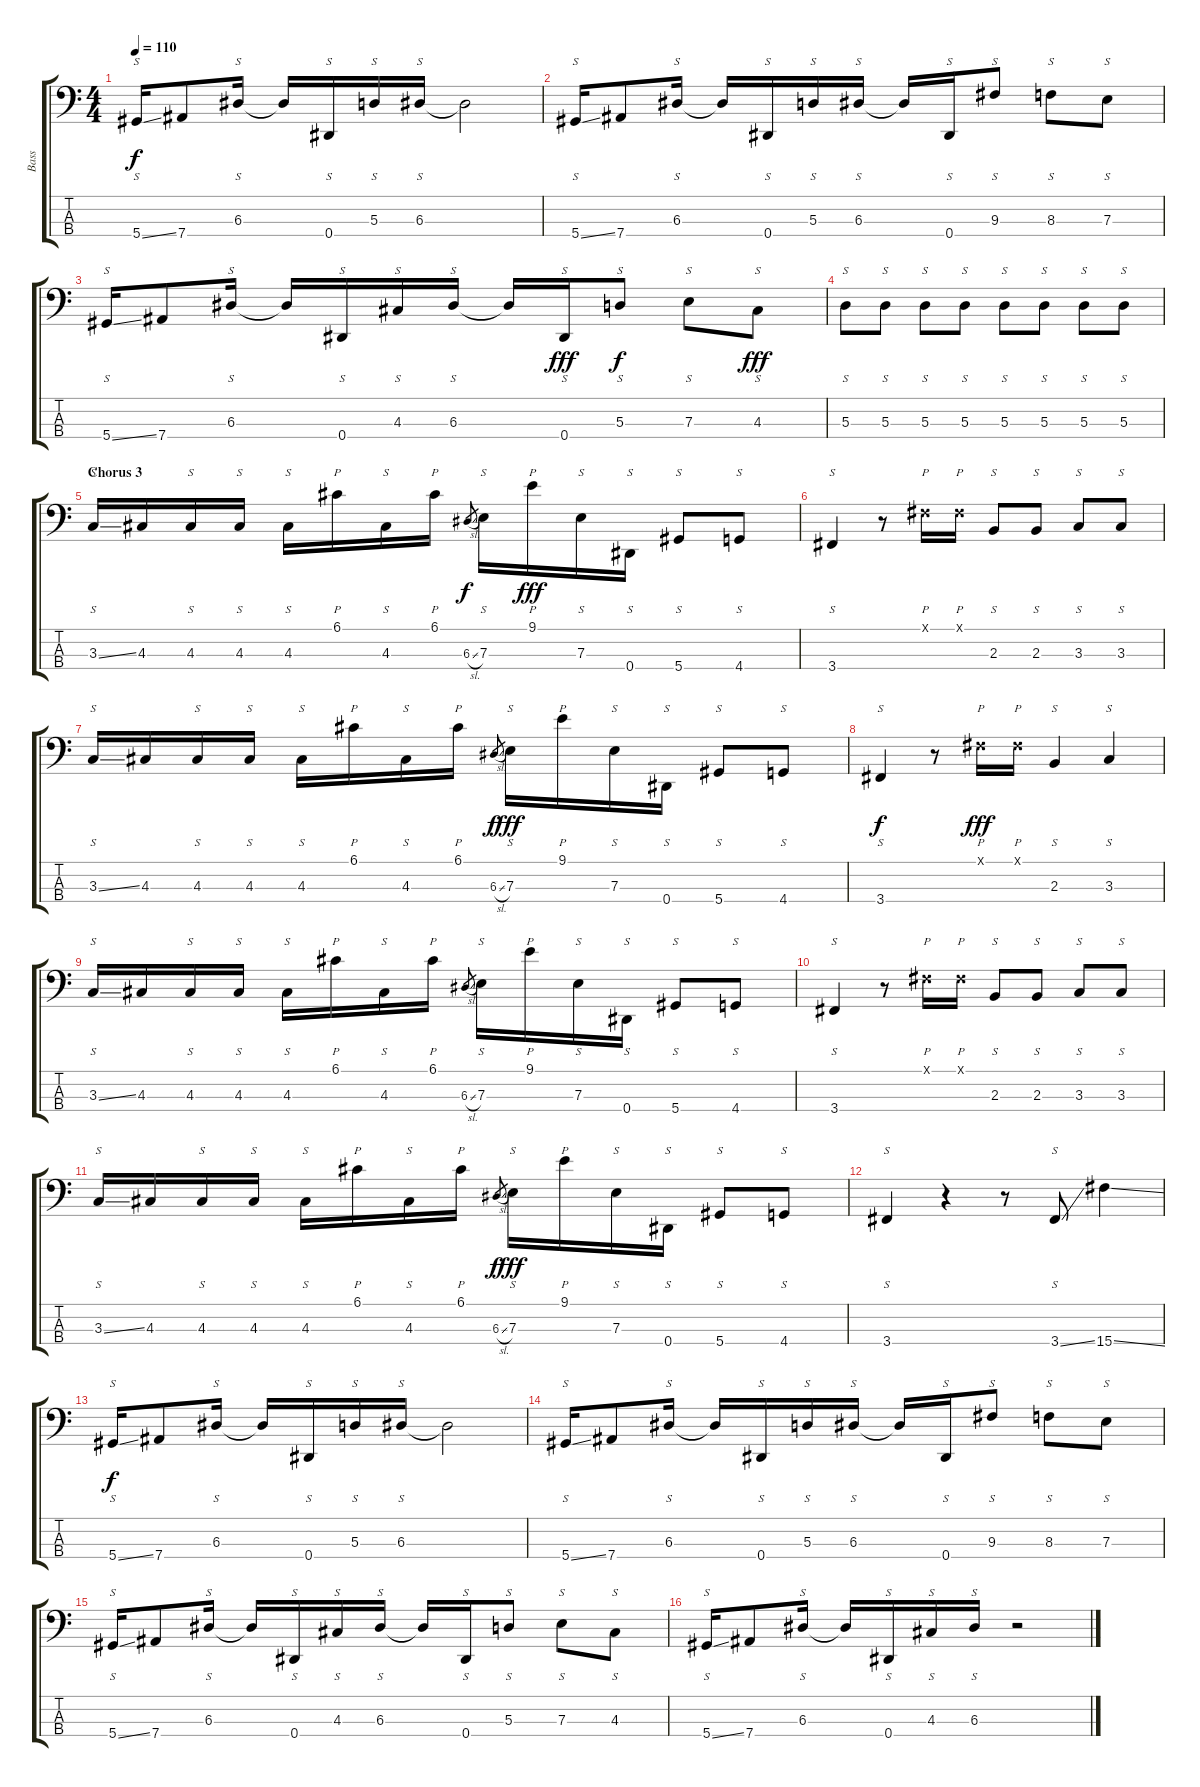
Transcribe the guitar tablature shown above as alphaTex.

\track ("Bass" "Bass") {instrument slapbass1}
\staff {score tabs}
\tuning (G2 D2 A1 Eb1) {hide}
\ts (4 4)
\tempo 110
\clef f4
\ks c
5.4{ss}.16{s dy f} 7.4.8 6.3.16{s} 6.3{t}.16 0.4.16{s} 5.3.16{s} 6.3.16{s} 6.3{t}.2 |
5.4{ss}.16{s} 7.4.8 6.3.16{s} 6.3{t}.16 0.4.16{s} 5.3.16{s} 6.3.16{s} 6.3{t}.16 0.4.16{s} 9.3.8{s} 8.3.8{s} 7.3.8{s} |
5.4{ss}.16{s} 7.4.8 6.3.16{s} 6.3{t}.16 0.4.16{s} 4.3.16{s} 6.3.16{s} 6.3{t}.16 0.4.16{s dy fff} 5.3.8{s dy f} 7.3.8{s} 4.3.8{s dy fff} |
5.3.8{s} 5.3.8{s} 5.3.8{s} 5.3.8{s} 5.3.8{s} 5.3.8{s} 5.3.8{s} 5.3.8{s} |
\section ("" "Chorus 3")
3.3{ss}.16{s} 4.3.16 4.3.16{s} 4.3.16{s} 4.3.16{s} 6.1.16{p} 4.3.16{s} 6.1.16{p} 6.3{sl}.8{gr dy f} 7.3.16{s} 9.1.16{p dy fff} 7.3.16{s} 0.4.16{s} 5.4.8{s} 4.4.8{s} |
3.4.4{s} r.8 -1.1{x}.16{p} -1.1{x}.16{p} 2.3.8{s} 2.3.8{s} 3.3.8{s} 3.3.8{s} |
3.3{ss}.16{s} 4.3.16 4.3.16{s} 4.3.16{s} 4.3.16{s} 6.1.16{p} 4.3.16{s} 6.1.16{p} 6.3{sl}.8{gr dy f} 7.3.16{s dy fff} 9.1.16{p} 7.3.16{s} 0.4.16{s} 5.4.8{s} 4.4.8{s} |
3.4.4{s dy f} r.8 -1.1{x}.16{p dy fff} -1.1{x}.16{p} 2.3.4{s} 3.3.4{s} |
3.3{ss}.16{s} 4.3.16 4.3.16{s} 4.3.16{s} 4.3.16{s} 6.1.16{p} 4.3.16{s} 6.1.16{p} 6.3{sl}.8{gr} 7.3.16{s} 9.1.16{p} 7.3.16{s} 0.4.16{s} 5.4.8{s} 4.4.8{s} |
3.4.4{s} r.8 -1.1{x}.16{p} -1.1{x}.16{p} 2.3.8{s} 2.3.8{s} 3.3.8{s} 3.3.8{s} |
3.3{ss}.16{s} 4.3.16 4.3.16{s} 4.3.16{s} 4.3.16{s} 6.1.16{p} 4.3.16{s} 6.1.16{p} 6.3{sl}.8{gr dy f} 7.3.16{s dy fff} 9.1.16{p} 7.3.16{s} 0.4.16{s} 5.4.8{s} 4.4.8{s} |
3.4.4{s} r.4 r.8 3.4{ss}.8{s} 15.4{ss}.4 |
5.4{ss}.16{s dy f} 7.4.8 6.3.16{s} 6.3{t}.16 0.4.16{s} 5.3.16{s} 6.3.16{s} 6.3{t}.2 |
5.4{ss}.16{s} 7.4.8 6.3.16{s} 6.3{t}.16 0.4.16{s} 5.3.16{s} 6.3.16{s} 6.3{t}.16 0.4.16{s} 9.3.8{s} 8.3.8{s} 7.3.8{s} |
5.4{ss}.16{s} 7.4.8 6.3.16{s} 6.3{t}.16 0.4.16{s} 4.3.16{s} 6.3.16{s} 6.3{t}.16 0.4.16{s} 5.3.8{s} 7.3.8{s} 4.3.8{s} |
5.4{ss}.16{s} 7.4.8 6.3.16{s} 6.3{t}.16 0.4.16{s} 4.3.16{s} 6.3.16{s} r.2
